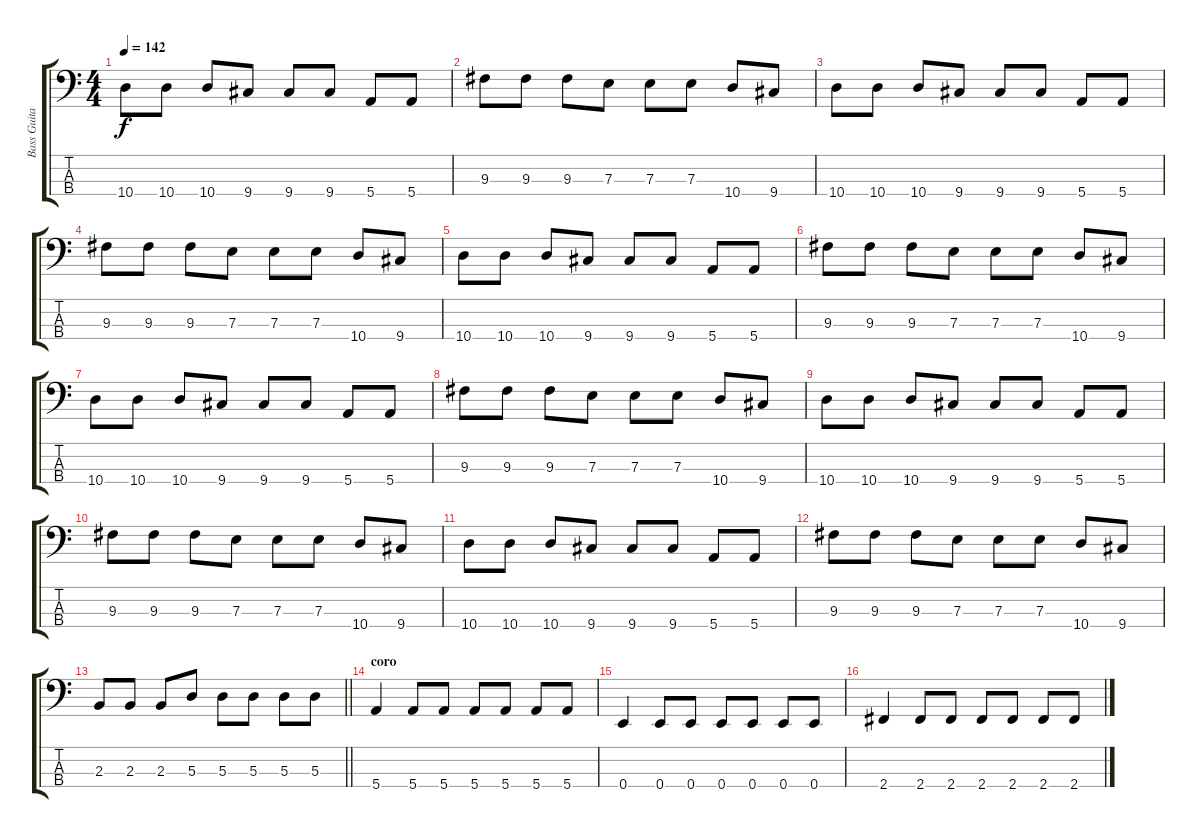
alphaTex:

\track ("Bass Guitar" "Bass Guita") {instrument electricbassfinger}
\staff {score tabs}
\tuning (G2 D2 A1 E1) {hide}
\ts (4 4)
\tempo 142
\clef f4
\ks c
10.4.8{dy f} 10.4.8 10.4.8 9.4.8 9.4.8 9.4.8 5.4.8 5.4.8 |
9.3.8 9.3.8 9.3.8 7.3.8 7.3.8 7.3.8 10.4.8 9.4.8 |
10.4.8 10.4.8 10.4.8 9.4.8 9.4.8 9.4.8 5.4.8 5.4.8 |
9.3.8 9.3.8 9.3.8 7.3.8 7.3.8 7.3.8 10.4.8 9.4.8 |
10.4.8 10.4.8 10.4.8 9.4.8 9.4.8 9.4.8 5.4.8 5.4.8 |
9.3.8 9.3.8 9.3.8 7.3.8 7.3.8 7.3.8 10.4.8 9.4.8 |
10.4.8 10.4.8 10.4.8 9.4.8 9.4.8 9.4.8 5.4.8 5.4.8 |
9.3.8 9.3.8 9.3.8 7.3.8 7.3.8 7.3.8 10.4.8 9.4.8 |
10.4.8 10.4.8 10.4.8 9.4.8 9.4.8 9.4.8 5.4.8 5.4.8 |
9.3.8 9.3.8 9.3.8 7.3.8 7.3.8 7.3.8 10.4.8 9.4.8 |
10.4.8 10.4.8 10.4.8 9.4.8 9.4.8 9.4.8 5.4.8 5.4.8 |
9.3.8 9.3.8 9.3.8 7.3.8 7.3.8 7.3.8 10.4.8 9.4.8 |
\barLineRight lightlight
2.3.8 2.3.8 2.3.8 5.3.8 5.3.8 5.3.8 5.3.8 5.3.8 |
\section ("" "coro")
5.4.4 5.4.8 5.4.8 5.4.8 5.4.8 5.4.8 5.4.8 |
0.4.4 0.4.8 0.4.8 0.4.8 0.4.8 0.4.8 0.4.8 |
2.4.4 2.4.8 2.4.8 2.4.8 2.4.8 2.4.8 2.4.8
